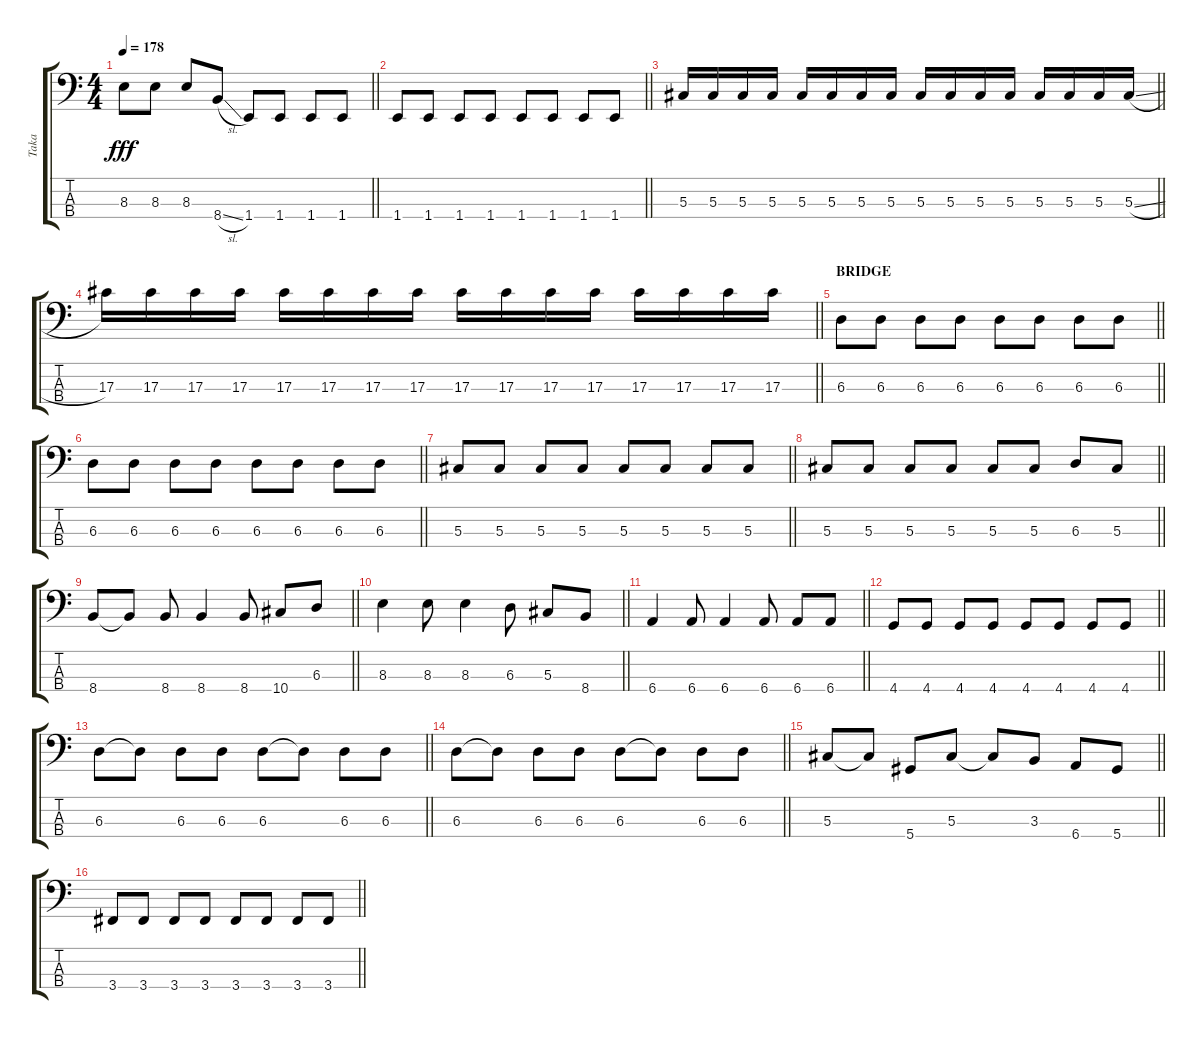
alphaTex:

\track ("Taka" "Taka") {instrument electricbassfinger}
\staff {score tabs}
\tuning (Gb2 Db2 Ab1 Eb1) {hide}
\ts (4 4)
\tempo 178
\clef f4
\barLineRight lightlight
\ks c
8.3.8{dy fff} 8.3.8 8.3.8 8.4{sl}.8 1.4.8 1.4.8 1.4.8 1.4.8 |
\barLineRight lightlight
1.4.8 1.4.8 1.4.8 1.4.8 1.4.8 1.4.8 1.4.8 1.4.8 |
\barLineRight lightlight
5.3.16 5.3.16 5.3.16 5.3.16 5.3.16 5.3.16 5.3.16 5.3.16 5.3.16 5.3.16 5.3.16 5.3.16 5.3.16 5.3.16 5.3.16 5.3{sl}.16 |
\barLineRight lightlight
17.3.16 17.3.16 17.3.16 17.3.16 17.3.16 17.3.16 17.3.16 17.3.16 17.3.16 17.3.16 17.3.16 17.3.16 17.3.16 17.3.16 17.3.16 17.3.16 |
\section ("" "BRIDGE")
\barLineRight lightlight
6.3.8 6.3.8 6.3.8 6.3.8 6.3.8 6.3.8 6.3.8 6.3.8 |
\barLineRight lightlight
6.3.8 6.3.8 6.3.8 6.3.8 6.3.8 6.3.8 6.3.8 6.3.8 |
\barLineRight lightlight
5.3.8 5.3.8 5.3.8 5.3.8 5.3.8 5.3.8 5.3.8 5.3.8 |
\barLineRight lightlight
5.3.8 5.3.8 5.3.8 5.3.8 5.3.8 5.3.8 6.3.8 5.3.8 |
\barLineRight lightlight
8.4.8 8.4{t}.8 8.4.8 8.4.4 8.4.8 10.4.8 6.3.8 |
\barLineRight lightlight
8.3.4 8.3.8 8.3.4 6.3.8 5.3.8 8.4.8 |
\barLineRight lightlight
6.4.4 6.4.8 6.4.4 6.4.8 6.4.8 6.4.8 |
\barLineRight lightlight
4.4.8 4.4.8 4.4.8 4.4.8 4.4.8 4.4.8 4.4.8 4.4.8 |
\barLineRight lightlight
6.3.8 6.3{t}.8 6.3.8 6.3.8 6.3.8 6.3{t}.8 6.3.8 6.3.8 |
\barLineRight lightlight
6.3.8 6.3{t}.8 6.3.8 6.3.8 6.3.8 6.3{t}.8 6.3.8 6.3.8 |
\barLineRight lightlight
5.3.8 5.3{t}.8 5.4.8 5.3.8 5.3{t}.8 3.3.8 6.4.8 5.4.8 |
\barLineRight lightlight
3.4.8 3.4.8 3.4.8 3.4.8 3.4.8 3.4.8 3.4.8 3.4.8
